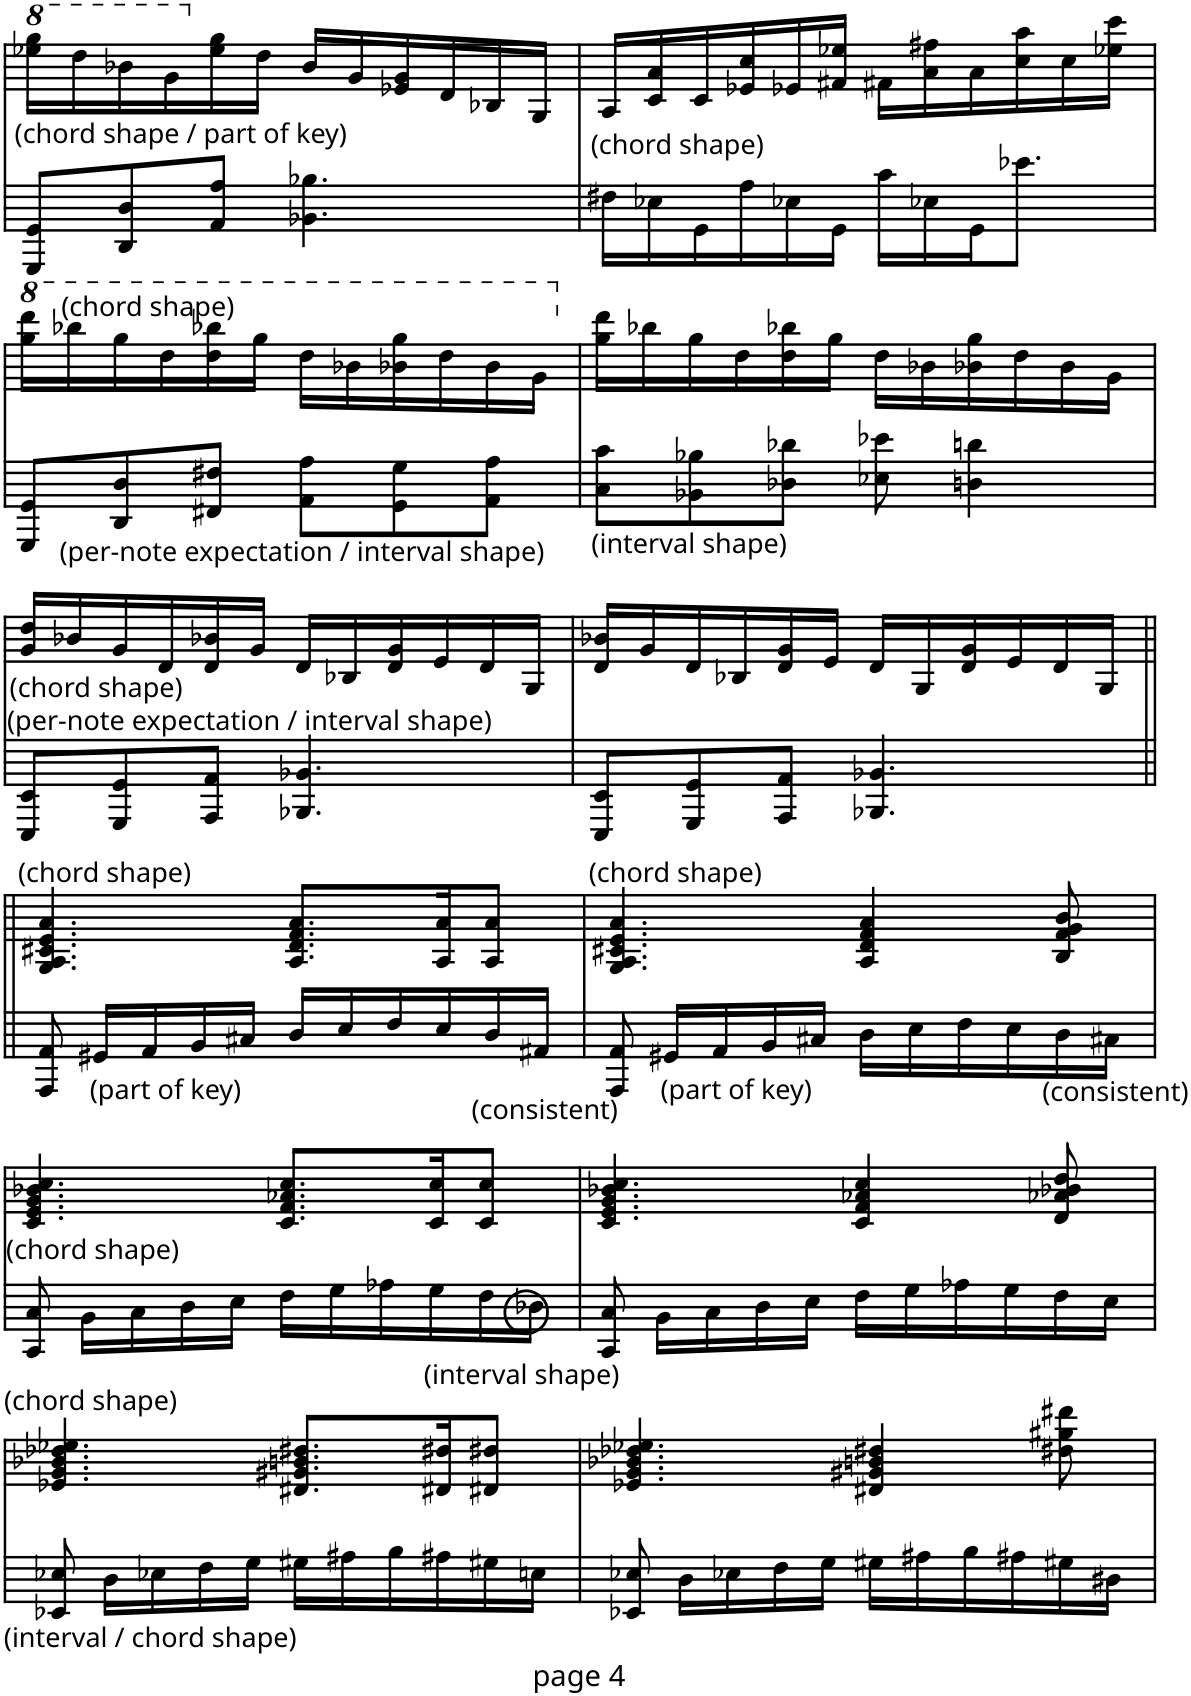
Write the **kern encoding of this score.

**kern	**kern
*part1	*part1
*staff2	*staff1
*I"Piano	*
*I'Pno.	*
!!LO:PB:g=z
*clefF4	*clefG2
*k[]	*k[]
*M6/8	*M6/8
*	*8va
=101	=101
!	!LO:TX:b:t=(chord shape / part of key)
8GGG/ 8GG/L	16eee-X\ 16ggg\LL
.	16ddd\
8DD/ 8D/	16bb-X\
.	16gg\
*	*X8va
8AA/ 8A/J	16ee-\ 16gg\
.	16dd\JJ
4.BB-X\ 4.B-X\	16b-/LL
.	16g/
.	16e-X/ 16g/
.	16d/
.	16B-X/
.	16G/JJ
=102	=102
!LO:TX:a:t=(chord shape)	!
16F#X\LL	16A/LL
16E-X\	16c/ 16a/
16GG\	16c/
16A\	16e-X/ 16cc/
16E-X\	16e-X/
16GG\JJ	16f#X/ 16ee-X/JJ
16c\LL	16f#X\LL
16E-X\	16a\ 16ff#X\
16GG\J	16a\
8.e-X\J	16cc\ 16aa\
.	16cc\
.	16ee-X\ 16ccc\JJ
!!LO:LB:g=z
=103	=103
*	*8va
8GGG/ 8GG/L	16ggg\ 16dddd\LL
!	!LO:TX:a:t=(chord shape)
.	16bbb-X\
8DD/ 8D/	16ggg\
.	16ddd\
!LO:TX:b:t=(per-note expectation / interval shape)	!
8FF#X/ 8F#X/J	16ddd\ 16bbb-X\
.	16ggg\JJ
8AA\ 8A\L	16ddd\LL
.	16bb-X\
8GG\ 8G\	16bb-X\ 16ggg\
.	16ddd\
8AA\ 8A\J	16bb-\
.	16gg\JJ
=104	=104
*	*X8va
8C\ 8c\L	16gg\ 16ddd\LL
.	16bb-X\
!LO:TX:b:t=(interval shape)	!
8BB-X\ 8B-X\	16gg\
.	16dd\
8D-X\ 8d-X\J	16dd\ 16bb-X\
.	16gg\JJ
8E-X\ 8e-X\	16dd\LL
.	16b-X\
4Dn\ 4dn\	16b-X\ 16gg\
.	16dd\
.	16b-\
.	16g\JJ
!!LO:LB:g=z
=105	=105
8EEE/ 8EE/L	16g/ 16dd/LL
!	!LO:TX:b:t=(chord shape)
.	16b-X/
8GGG/ 8GG/	16g/
.	16d/
8AAA/ 8AA/J	16d/ 16b-X/
.	16g/JJ
!LO:TX:a:t=(per-note expectation / interval shape)	!
4.BBB-X/ 4.BB-X/	16d/LL
.	16B-X/
.	16d/ 16g/
.	16e/
.	16d/
.	16G/JJ
=106	=106
8EEE/ 8EE/L	16d/ 16b-X/LL
.	16g/
8GGG/ 8GG/	16d/
.	16B-X/
8AAA/ 8AA/J	16d/ 16g/
.	16e/JJ
4.BBB-X/ 4.BB-X/	16d/LL
.	16G/
.	16d/ 16g/
.	16e/
.	16d/
.	16G/JJ
!!LO:LB:g=z
=107||	=107||
!	!LO:TX:a:t=(chord shape)
8AAA/ 8AA/	4.G/ 4.A/ 4.c#X/ 4.e/ 4.a/
!LO:TX:b:t=(part of key)	!
16GG#X/LL	.
16AA/	.
16BB/	.
16C#X/JJ	.
16D/LL	8.A/ 8.d/ 8.f/ 8.a/L
16E/	.
16F/	.
16E/	16A/ 16a/K
16D/	8A/ 8a/J
!LO:TX:b:t=(consistent)	!
16AA#X/JJ	.
=108	=108
!	!LO:TX:a:t=(chord shape)
8AAA/ 8AA/	4.G/ 4.A/ 4.c#X/ 4.e/ 4.a/
!LO:TX:b:t=(part of key)	!
16GG#X/LL	.
16AA/	.
16BB/	.
16C#X/JJ	.
16D\LL	4A/ 4d/ 4f/ 4a/
16E\	.
16F\	.
16E\	.
16D\	8B/ 8f/ 8g/ 8b/
!LO:TX:b:t=(consistent)	!
16C#X\JJ	.
!!LO:LB:g=z
=109	=109
!	!LO:TX:b:t=(chord shape)
8CC/ 8C/	4.c/ 4.e/ 4.g/ 4.b-X/ 4.cc/
16BB\LL	.
16C\	.
16D\	.
16E\JJ	.
16F\LL	8.c/ 8.f/ 8.a-X/ 8.cc/L
16G\	.
16A-X\	.
16G\	16c/ 16cc/K
16F\	8c/ 8cc/J
!LO:TX:b:t=(interval shape)	!
!LO:TX:a:Bi:t=◯	!
16D-X\JJ	.
=110	=110
8CC/ 8C/	4.c/ 4.e/ 4.g/ 4.b-X/ 4.cc/
16BB\LL	.
16C\	.
16D\	.
16E\JJ	.
16F\LL	4c/ 4f/ 4a-X/ 4cc/
16G\	.
16A-X\	.
16G\	.
16F\	8d/ 8a-X/ 8b-X/ 8dd/
16E\JJ	.
!!LO:LB:g=z
=111	=111
!	!LO:TX:a:t=(chord shape)
!LO:TX:b:t=(interval / chord shape)	!
8EE-X/ 8E-X/	4.e-X/ 4.g/ 4.b-X/ 4.dd-X/ 4.ee-X/
16D\LL	.
16E-X\	.
16F\	.
16G\JJ	.
16G#X\LL	8.d#X/ 8.g#X/ 8.bn/ 8.dd#X/L
16A#X\	.
16B\	.
16A#X\	16d#X/ 16dd#X/K
16G#X\	8d#X/ 8dd#X/J
16En\JJ	.
=112	=112
8EE-X/ 8E-X/	4.e-X/ 4.g/ 4.b-X/ 4.dd-X/ 4.ee-X/
16D\LL	.
16E-X\	.
16F\	.
16G\JJ	.
16G#X\LL	4d#X/ 4g#X/ 4bn/ 4dd#X/
16A#X\	.
16B\	.
16A#X\	.
16G#X\	8dd#X\ 8gg#X\ 8ddd#X\
16D#X\JJ	.
=	=
*-	*-
